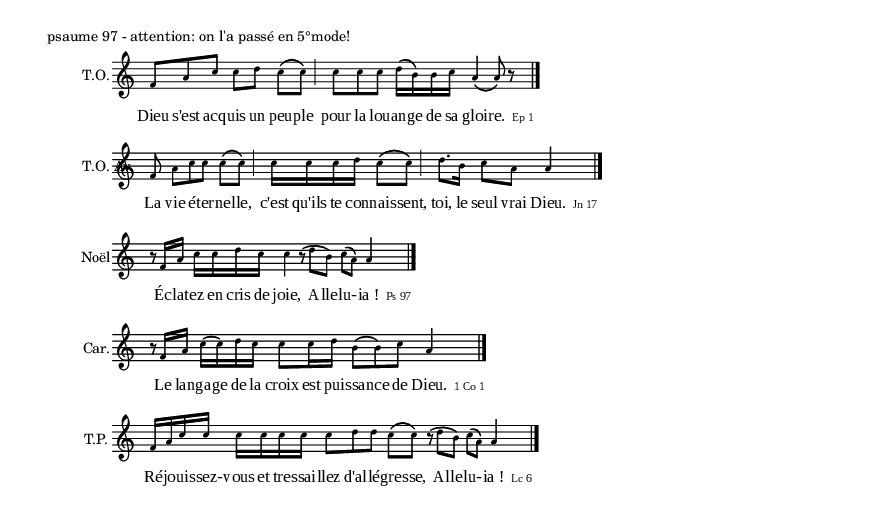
\version "2.10.0"
 \include "definitions.ly"
 \markup {psaume 97 - attention: on l'a passé en 5°mode!}



\relative a' { 
	\new Staff {
		\cadenzaOn
		\set Staff.instrumentName = \markup{ \center-align { T.O. } }
		\times 2/3 { f8[ a c] }
		c8[ d]  c8[\( c\)]
		\cesure\pespace \times 2/3 { c8[ c c] }
		d16[\( b\) b c]
		a4\( a8\) r8
		\endBar
	}	
		\addlyrics {
		Dieu s'est acq -- uis un peu -- ple pour la lou -- an -- ge de sa gloi -- re.
		\markup { \citation #"Ep 1"}
	}
}
\relative a' { 
	\new Staff {
		\cadenzaOn
		\set Staff.instrumentName = \markup{ \center-align { T.O. Av. } }
		f8
		\times 2/3 { a8[ c c] } c8[\( c\)] \cesure\pespace
		c16[ c c d] c8[\( c\)] \cesure\pespace
		d8.[\pespace b16]
		c8[ a] a4
		\endBar
	}	
		\addlyrics {
		La vie é -- ter -- ne -- lle, c'est qu'ils te con -- nai -- ssent, toi, le seul vrai Dieu.
		\markup { \citation #"Jn 17"}
	}
}

\relative a' { 
	\new Staff {
		\cadenzaOn
		\set Staff.instrumentName = \markup{ \center-align { Noël } }
		r8 f16[ a]
		c16[ c d c]
		c4 \pespace
		\times 2/3 {r8\(d[ b]\)} c[\( a\)] a4
		
		
		\endBar
	}	
		\addlyrics {
		Éc -- lat -- ez en cris de joie, " A" -- lle -- lu -- - -- "ia !"
		\markup { \citation #"Ps 97"}
	}
}

\relative a' { 
	\new Staff {
		\cadenzaOn
		\set Staff.instrumentName = \markup{ \center-align { Car. } }
		r8 f16[ a]
		c16[\( c\) d c]
		c8[ c16 d]
		\times 2/3 { b8[\( b\) c] }
		a4
		\endBar
	}	
		\addlyrics {
		Le lan -- ga -- ge de la croix est pui -- ssa -- nce de Dieu.
		\markup { \citation #"1 Co 1"}
	}
}
\relative a' { 
	\new Staff {
		\cadenzaOn
		\set Staff.instrumentName = \markup{ \center-align { T.P. } }
		f16[ a c c]
		c16[ c c c]
		\times 2/3 { c8[ d d] }
		c8[\( c\)]\pespace
		\times 2/3 {r8\(d[ b]\)} c[\( a\)] a4
		\endBar
	}	
		\addlyrics {
		Ré -- jo -- ui -- ssez- -- vous et tre -- ssai -- llez d'al -- lé -- gre -- sse, " Al" -- le -- lu -- - -- "ia !"
		\markup { \citation #"Lc 6"}
	}
}
